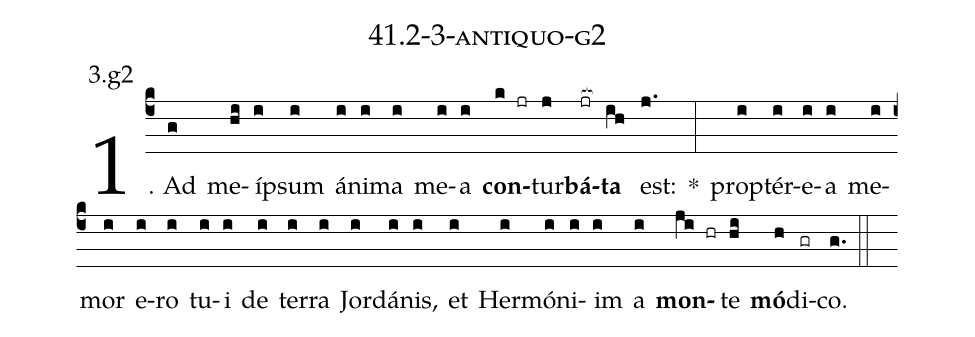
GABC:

name: 41.2-3-antiquo-g2;
annotation: 3.g2;
%%
(c4)1. Ad(g) me(hi)íp(i)sum(i) á(i)ni(i)ma(i) me(i)a(i) <b>con</b>(k jr)tur(j)<b>bá</b>(jr[ocb:1{])<b>ta</b>(ih[ocb:0}]) est:(j.) *(:) prop(i)tér(i)e(i)a(i) me(i)mor(i) e(i)ro(i) tu(i)i(i) de(i) ter(i)ra(i) Jor(i)dá(i)nis,(i) et(i) Her(i)mó(i)ni(i)im(i) a(i) <b>mon</b>(ji hr)te(hi) <b>mó</b>(h)di(gr)co.(g.) (::)


%E(i) u(i) o(ji) u(hi) a(h) e.(g.) (::)
